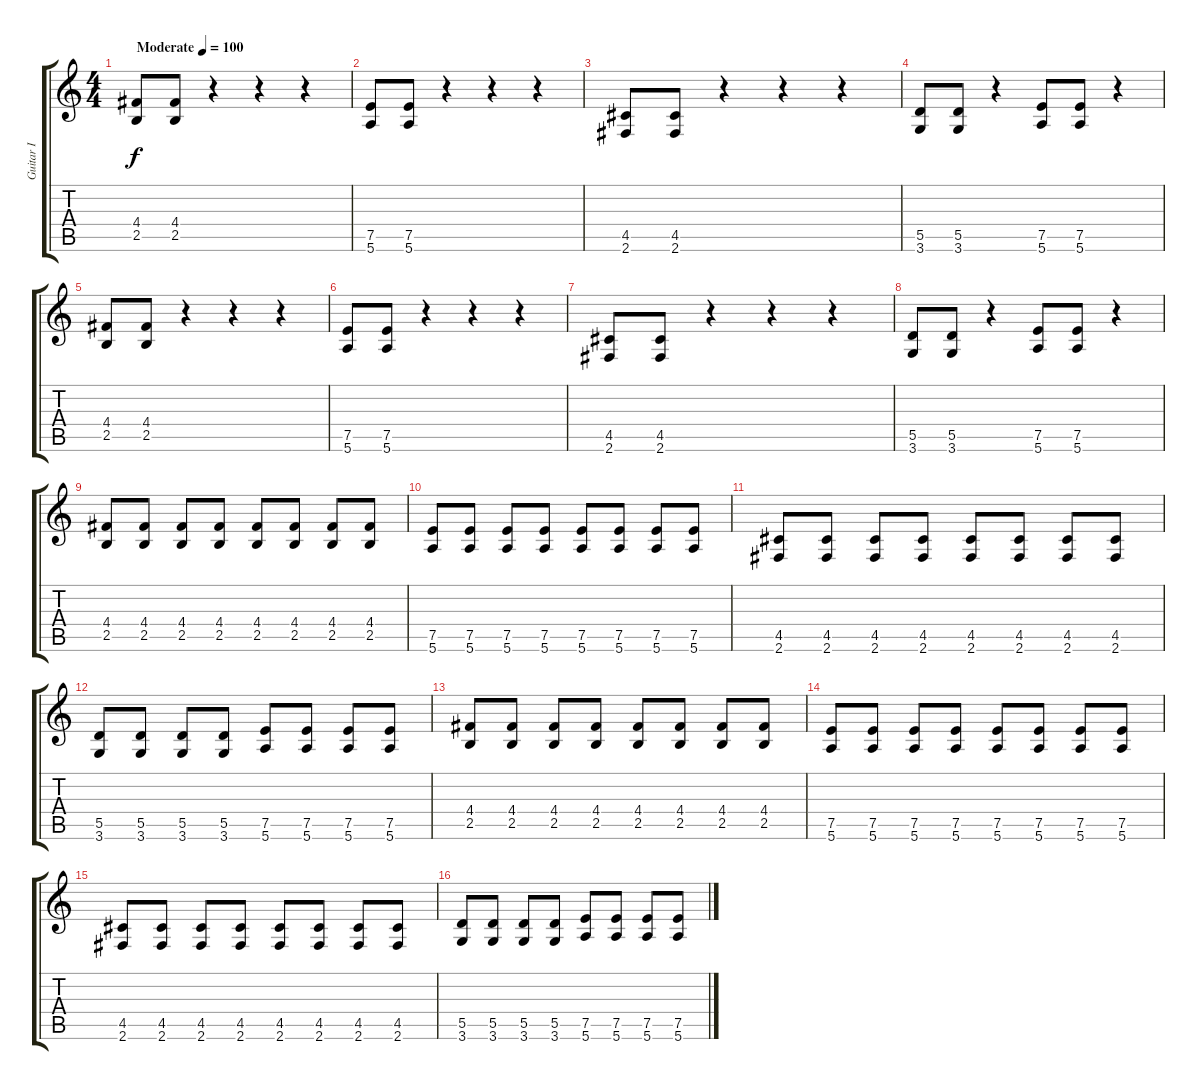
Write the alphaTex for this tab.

\track ("Guitar I" "Guitar I") {instrument distortionguitar}
\staff {score tabs}
\tuning (E4 B3 G3 D3 A2 E2) {hide}
\ts (4 4)
\tempo (100 "Moderate")
\clef g2
\ks c
(4.4 2.5).8{dy f instrument distortionguitar} (4.4 2.5).8 r.4 r.4 r.4 |
(7.5 5.6).8 (7.5 5.6).8 r.4 r.4 r.4 |
(4.5 2.6).8 (4.5 2.6).8 r.4 r.4 r.4 |
(5.5 3.6).8 (5.5 3.6).8 r.4 (7.5 5.6).8 (7.5 5.6).8 r.4 |
(4.4 2.5).8 (4.4 2.5).8 r.4 r.4 r.4 |
(7.5 5.6).8 (7.5 5.6).8 r.4 r.4 r.4 |
(4.5 2.6).8 (4.5 2.6).8 r.4 r.4 r.4 |
(5.5 3.6).8 (5.5 3.6).8 r.4 (7.5 5.6).8 (7.5 5.6).8 r.4 |
(4.4 2.5).8 (4.4 2.5).8 (4.4 2.5).8 (4.4 2.5).8 (4.4 2.5).8 (4.4 2.5).8 (4.4 2.5).8 (4.4 2.5).8 |
(7.5 5.6).8 (7.5 5.6).8 (7.5 5.6).8 (7.5 5.6).8 (7.5 5.6).8 (7.5 5.6).8 (7.5 5.6).8 (7.5 5.6).8 |
(4.5 2.6).8 (4.5 2.6).8 (4.5 2.6).8 (4.5 2.6).8 (4.5 2.6).8 (4.5 2.6).8 (4.5 2.6).8 (4.5 2.6).8 |
(5.5 3.6).8 (5.5 3.6).8 (5.5 3.6).8 (5.5 3.6).8 (7.5 5.6).8 (7.5 5.6).8 (7.5 5.6).8 (7.5 5.6).8 |
(4.4 2.5).8 (4.4 2.5).8 (4.4 2.5).8 (4.4 2.5).8 (4.4 2.5).8 (4.4 2.5).8 (4.4 2.5).8 (4.4 2.5).8 |
(7.5 5.6).8 (7.5 5.6).8 (7.5 5.6).8 (7.5 5.6).8 (7.5 5.6).8 (7.5 5.6).8 (7.5 5.6).8 (7.5 5.6).8 |
(4.5 2.6).8 (4.5 2.6).8 (4.5 2.6).8 (4.5 2.6).8 (4.5 2.6).8 (4.5 2.6).8 (4.5 2.6).8 (4.5 2.6).8 |
(5.5 3.6).8 (5.5 3.6).8 (5.5 3.6).8 (5.5 3.6).8 (7.5 5.6).8 (7.5 5.6).8 (7.5 5.6).8 (7.5 5.6).8
